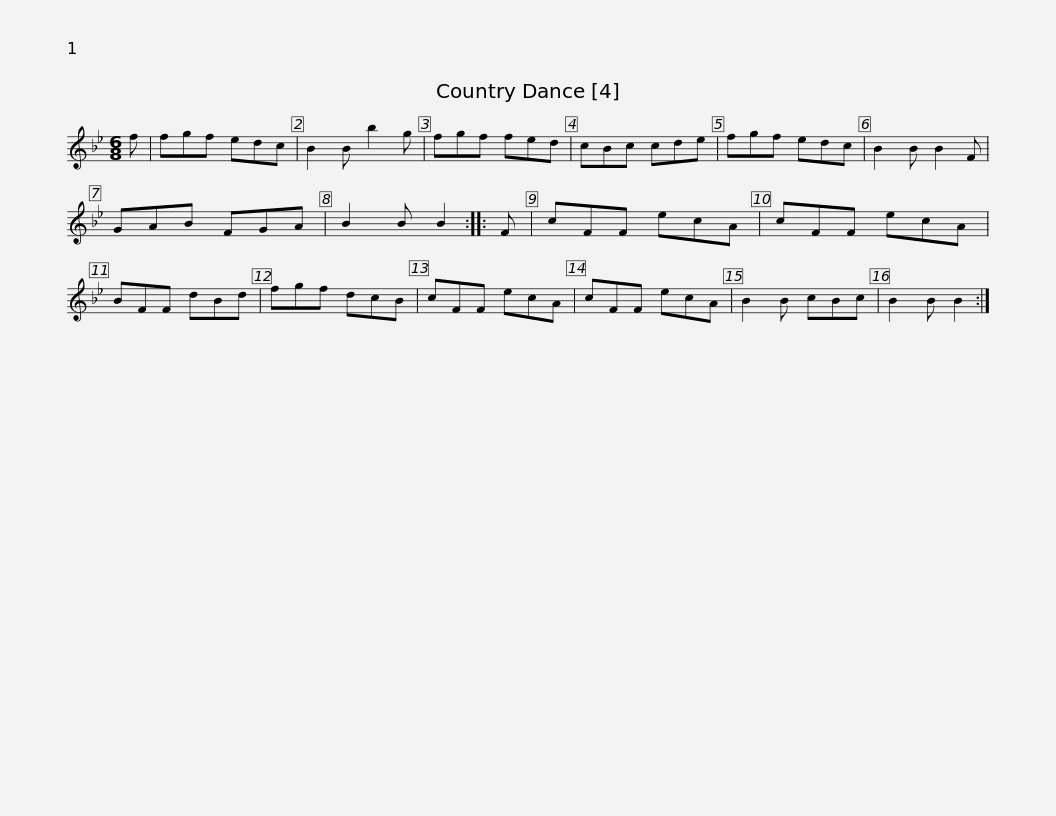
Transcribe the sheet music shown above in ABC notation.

X:1
L:1/8
M:6/8
I:linebreak $
K:Bb
V:1 treble
V:1
 f | fgf edc | B2 B b2 g | fgf fed | cBc cde | %5
 fgf edc | B2 B B2 F | GAB FGA | B2 B B2 ::$ F | %10
 cFF ecA | cFF ecA | BFF dBd | fgf dcB | cFF ecA | %15
 cFF ecA | B2 B cBc |$ B2 B B2 :| %18
